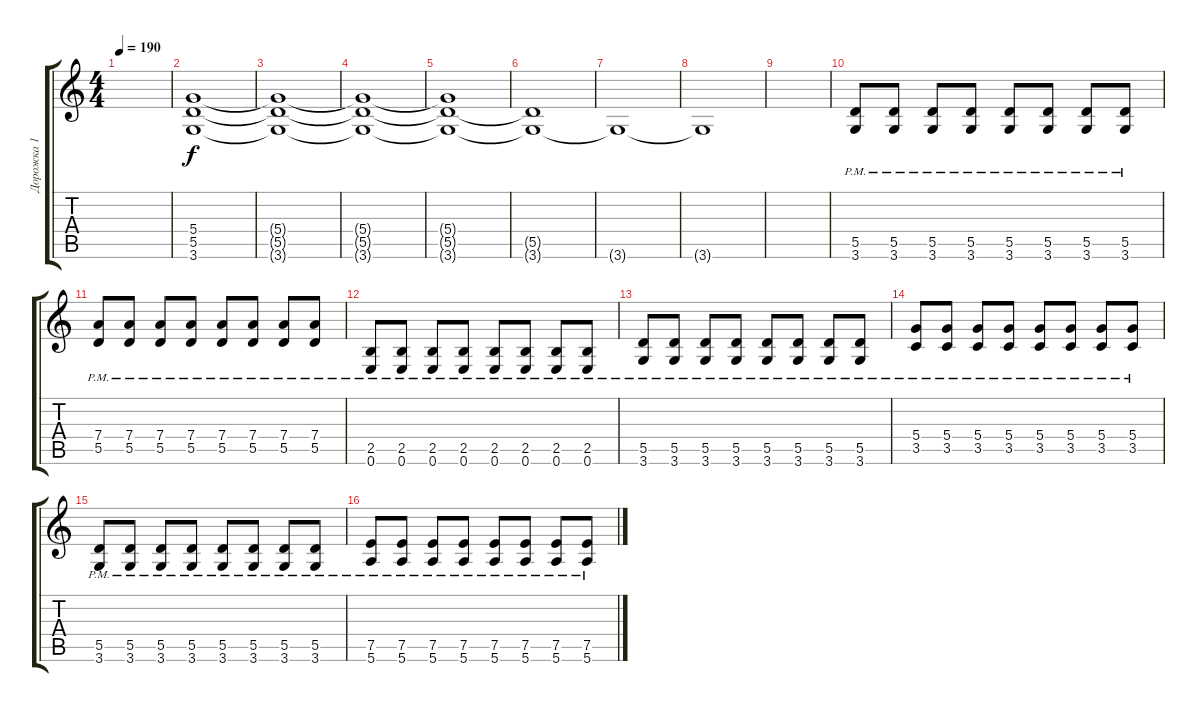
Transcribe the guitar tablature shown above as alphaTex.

\track ("Дорожка 1" "Дорожка 1") {instrument distortionguitar}
\staff {score tabs}
\tuning (E4 B3 G3 D3 A2 E2) {hide}
\ts (4 4)
\tempo 190
\clef g2
\ks c
|
(5.4 5.5 3.6).1 |
(5.4{t} 5.5{t} 3.6{t}).1 |
(5.4{t} 5.5{t} 3.6{t}).1 |
(5.4{t} 5.5{t} 3.6{t}).1 |
(5.5{t} 3.6{t}).1 |
3.6{t}.1 |
3.6{t}.1 |
|
(5.5{pm} 3.6{pm}).8 (5.5{pm} 3.6{pm}).8 (5.5{pm} 3.6{pm}).8 (5.5{pm} 3.6{pm}).8 (5.5{pm} 3.6{pm}).8 (5.5{pm} 3.6{pm}).8 (5.5{pm} 3.6{pm}).8 (5.5{pm} 3.6{pm}).8 |
(7.4{pm} 5.5{pm}).8 (7.4{pm} 5.5{pm}).8 (7.4{pm} 5.5{pm}).8 (7.4{pm} 5.5{pm}).8 (7.4{pm} 5.5{pm}).8 (7.4{pm} 5.5{pm}).8 (7.4{pm} 5.5{pm}).8 (7.4{pm} 5.5{pm}).8 |
(2.5{pm} 0.6{pm}).8 (2.5{pm} 0.6{pm}).8 (2.5{pm} 0.6{pm}).8 (2.5{pm} 0.6{pm}).8 (2.5{pm} 0.6{pm}).8 (2.5{pm} 0.6{pm}).8 (2.5{pm} 0.6{pm}).8 (2.5{pm} 0.6{pm}).8 |
(5.5{pm} 3.6{pm}).8 (5.5{pm} 3.6{pm}).8 (5.5{pm} 3.6{pm}).8 (5.5{pm} 3.6{pm}).8 (5.5{pm} 3.6{pm}).8 (5.5{pm} 3.6{pm}).8 (5.5{pm} 3.6{pm}).8 (5.5{pm} 3.6{pm}).8 |
(5.4{pm} 3.5{pm}).8 (5.4{pm} 3.5{pm}).8 (5.4{pm} 3.5{pm}).8 (5.4{pm} 3.5{pm}).8 (5.4{pm} 3.5{pm}).8 (5.4{pm} 3.5{pm}).8 (5.4{pm} 3.5{pm}).8 (5.4{pm} 3.5{pm}).8 |
(5.5{pm} 3.6{pm}).8 (5.5{pm} 3.6{pm}).8 (5.5{pm} 3.6{pm}).8 (5.5{pm} 3.6{pm}).8 (5.5{pm} 3.6{pm}).8 (5.5{pm} 3.6{pm}).8 (5.5{pm} 3.6{pm}).8 (5.5{pm} 3.6{pm}).8 |
(7.5{pm} 5.6{pm}).8 (7.5{pm} 5.6{pm}).8 (7.5{pm} 5.6{pm}).8 (7.5{pm} 5.6{pm}).8 (7.5{pm} 5.6{pm}).8 (7.5{pm} 5.6{pm}).8 (7.5{pm} 5.6{pm}).8 (7.5{pm} 5.6{pm}).8
